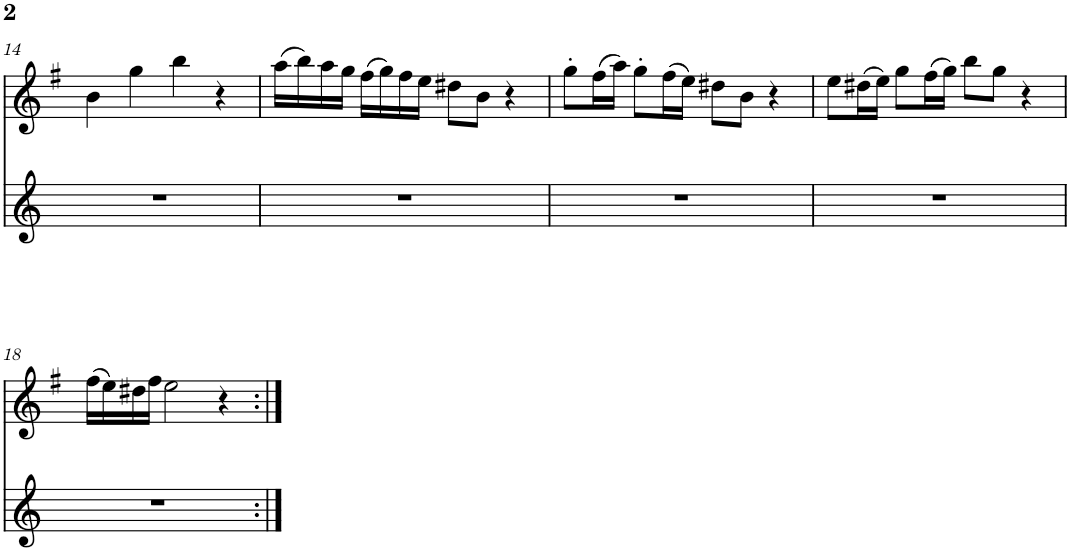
**kern	**kern
*part2	*part1
*staff2	*staff1
*I"Piano	*I"Piano
*I'Pno	*I'Pno
!!LO:PB:g=z
*clefG2	*clefG2
*k[]	*k[]
*M4/4	*M4/4
=14	=14
1r	4b\
.	4gg\
.	4bb\
.	4r
=15	=15
1r	(16aa\LL
.	16bb\)
.	16aa\
.	16gg\JJ
.	(16ff#\LL
.	16gg\)
.	16ff#\
.	16ee\JJ
.	8dd#X\L
.	8b\J
.	4r
=16	=16
1r	8gg'\L
.	(16ff#\L
.	16aa\JJ)
.	8gg'\L
.	(16ff#\L
.	16ee\JJ)
.	8dd#X\L
.	8b\J
.	4r
=17	=17
1r	8ee\L
.	(16dd#X\L
.	16ee\JJ)
.	8gg\L
.	(16ff#\L
.	16gg\JJ)
.	8bb\L
.	8gg\J
.	4r
!!LO:LB:g=z
=18	=18
1r	(16ff#\LL
.	16ee\)
.	16dd#X\
.	16ff#\JJ
.	2ee\
.	4r
=:|!	=:|!
*-	*-
